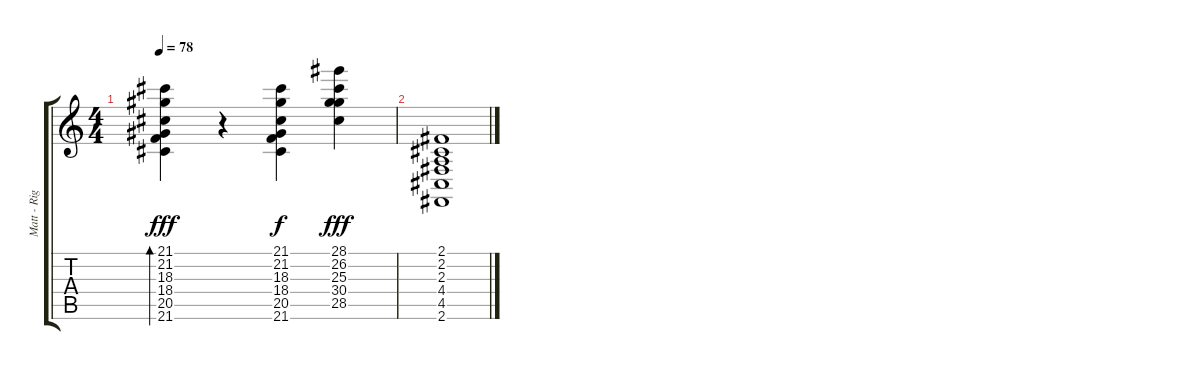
\track ("Matt - Right Hand" "Matt - Rig") {instrument acousticgrandpiano}
\staff {score tabs}
\tuning (E4 B3 G3 D3 A2 E2) {hide}
\ts (4 4)
\tempo 78
\clef g2
\ks c
(21.1 21.2 18.3 18.4 20.5 21.6).4{bd 240 dy fff} r.4 (21.1 21.2 18.3 18.4 20.5 21.6).4{dy f} (28.1 26.2 25.3 30.4 28.5).4{dy fff} |
(2.1 2.2 2.3 4.4 4.5 2.6).1
